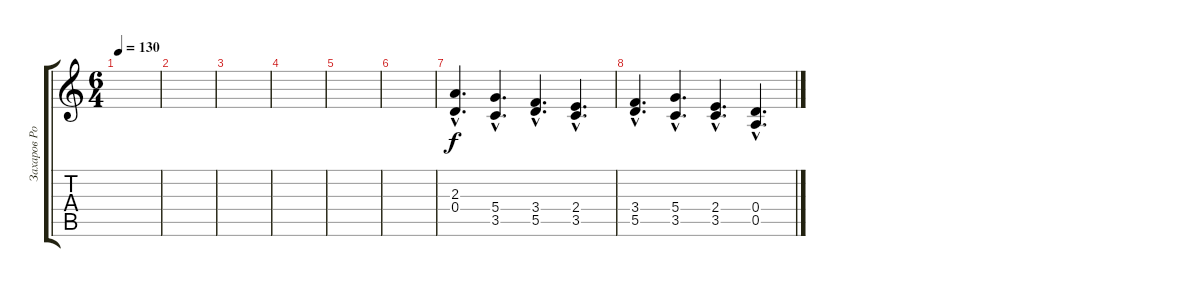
\track ("Захаров Роман" "Захаров Ро") {instrument distortionguitar}
\staff {score tabs}
\tuning (E4 B3 G3 D3 A2 E2) {hide}
\ts (6 4)
\tempo 130
\clef g2
\ks c
|
|
|
|
|
|
(2.3{hac} 0.4{hac}).4{d} (5.4{hac} 3.5{hac}).4{d} (3.4{hac} 5.5{hac}).4{d} (2.4{hac} 3.5{hac}).4{d} |
(3.4{hac} 5.5{hac}).4{d} (5.4{hac} 3.5{hac}).4{d} (2.4{hac} 3.5{hac}).4{d} (0.4{hac} 0.5{hac}).4{d}
